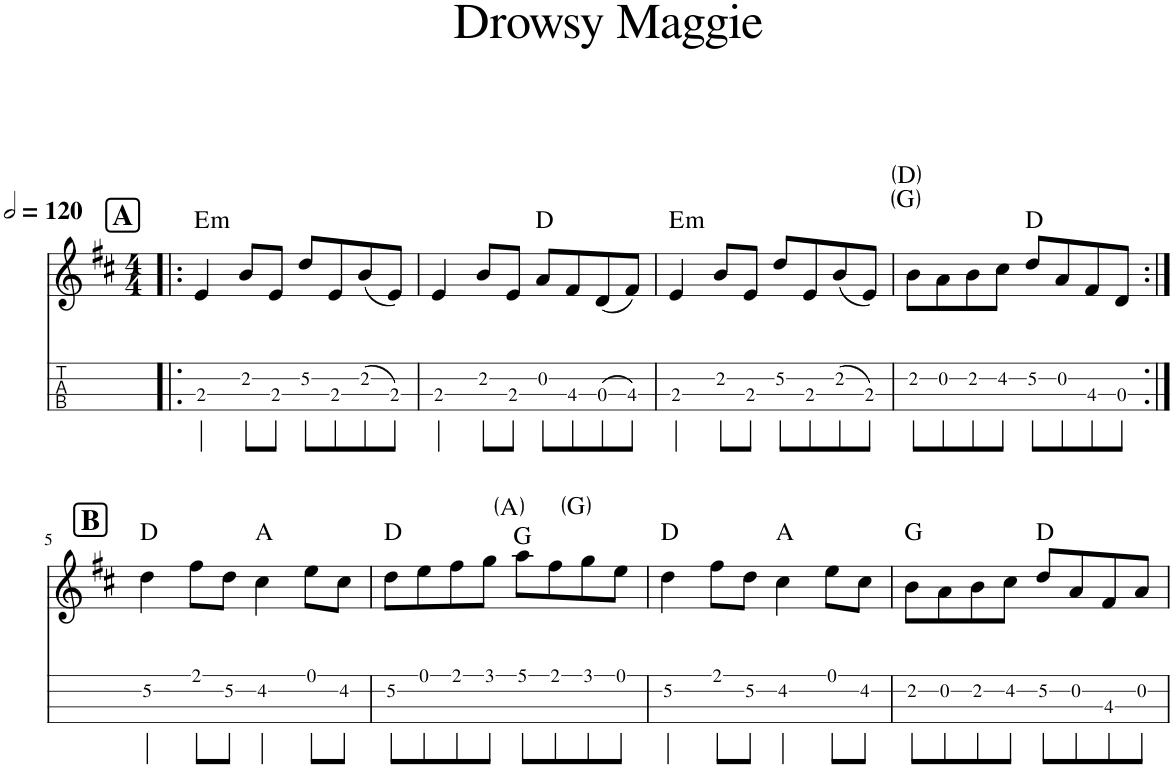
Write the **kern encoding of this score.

**kern	**kern	**harte
*part2	*part1	*part1
*staff2	*staff1	*
*I"Mandoline [Tablature]	*I"Piano	*
*	*I'Pno	*
*stria4	*	*
*	*clefG2	*
*k[f#c#]	*k[f#c#]	*
*M4/4	*M4/4	*
*MM240	*MM240	*
!!LO:REH:place=s1:a:B:cj:fs=14:t=A
=1!|:	=1!|:	=1!|:
!	!	!LO:H:kt=m
4e\	4e/	E:min
8b\L	8b/L	.
8e\J	8e/J	.
8dd\L	8dd/L	.
8e\	8e/	.
(8b\	(8b/	.
8e\J)	8e/J)	.
=2	=2	=2
4e\	4e/	.
8b\L	8b/L	.
8e\J	8e/J	.
8a\L	8a/L	D:maj
8f#\	8f#/	.
(8d\	(8d/	.
8f#\J)	8f#/J)	.
=3	=3	=3
!	!	!LO:H:kt=m
4e\	4e/	E:min
8b\L	8b/L	.
8e\J	8e/J	.
8dd\L	8dd/L	.
8e\	8e/	.
(8b\	(8b/	.
8e\J)	8e/J)	.
=4	=4	=4
8b\L	8b\L	G:maj D:maj
8a\	8a\	.
8b\	8b\	.
8cc#\J	8cc#\J	.
8dd\L	8dd/L	D:maj
8a\	8a/	.
8f#\	8f#/	.
8d\J	8d/J	.
!!LO:LB:g=z
!!LO:REH:place=s1:a:B:cj:fs=14:t=B
=5:|!	=5:|!	=5:|!
4dd\	4dd\	D:maj
8ff#\L	8ff#\L	.
8dd\J	8dd\J	.
4cc#\	4cc#\	A:maj
8ee\L	8ee\L	.
8cc#\J	8cc#\J	.
=6	=6	=6
8dd\L	8dd\L	D:maj
8ee\	8ee\	.
8ff#\	8ff#\	.
8gg\J	8gg\J	.
8aa\L	8aa\L	G:maj A:maj
8ff#\	8ff#\	.
8gg\	8gg\	G:maj
8ee\J	8ee\J	.
=7	=7	=7
4dd\	4dd\	D:maj
8ff#\L	8ff#\L	.
8dd\J	8dd\J	.
4cc#\	4cc#\	A:maj
8ee\L	8ee\L	.
8cc#\J	8cc#\J	.
=8	=8	=8
8b\L	8b\L	G:maj
8a\	8a\	.
8b\	8b\	.
8cc#\J	8cc#\J	.
8dd\L	8dd/L	D:maj
8a\	8a/	.
8f#\	8f#/	.
8a\J	8a/J	.
=	=	=
*-	*-	*-
